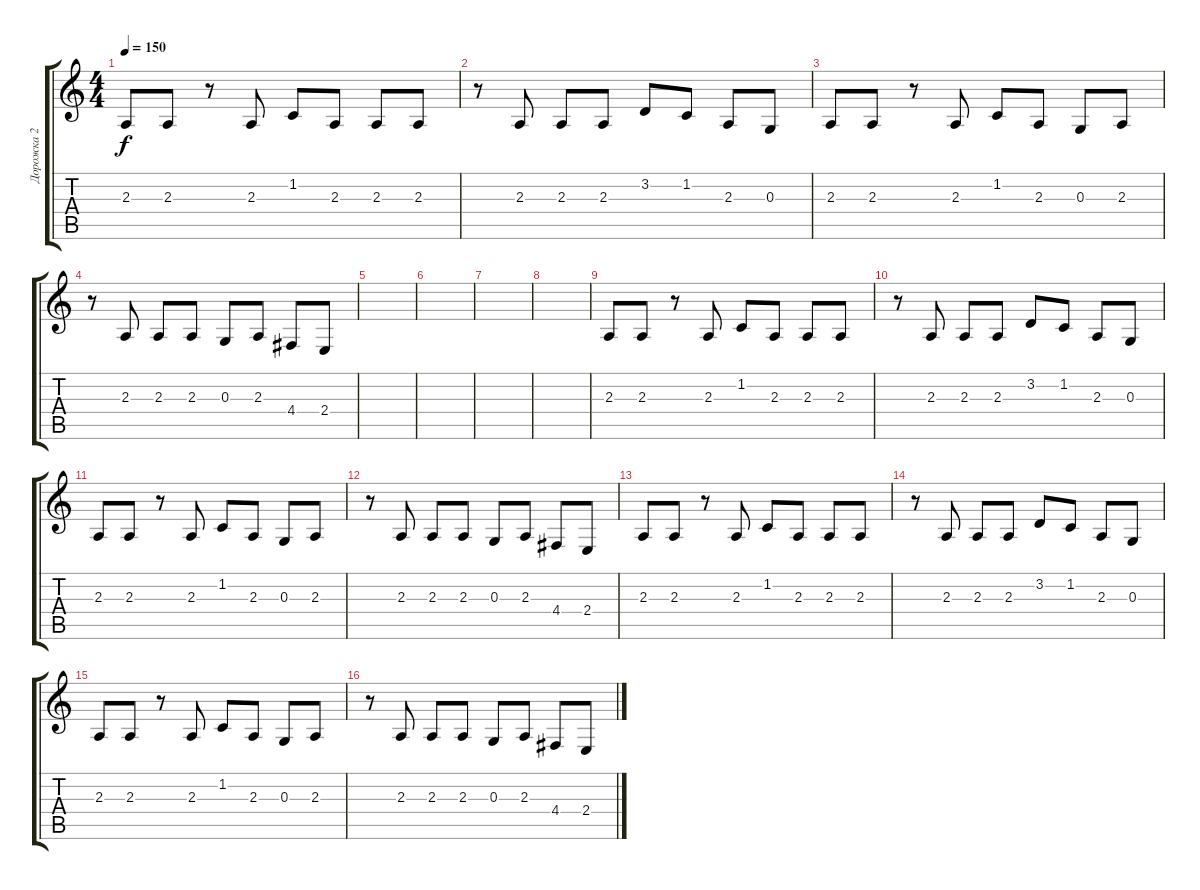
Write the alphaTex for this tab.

\track ("Дорожка 2" "Дорожка 2") {instrument sopranosax}
\staff {score tabs}
\tuning (E4 B3 G3 D3 A2 E2) {hide}
\ts (4 4)
\tempo 150
\clef g2
\ks c
2.3.8{dy f} 2.3.8 r.8 2.3.8 1.2.8 2.3.8 2.3.8 2.3.8 |
r.8 2.3.8 2.3.8 2.3.8 3.2.8 1.2.8 2.3.8 0.3.8 |
2.3.8 2.3.8 r.8 2.3.8 1.2.8 2.3.8 0.3.8 2.3.8 |
r.8 2.3.8 2.3.8 2.3.8 0.3.8 2.3.8 4.4.8 2.4.8 |
|
|
|
|
2.3.8 2.3.8 r.8 2.3.8 1.2.8 2.3.8 2.3.8 2.3.8 |
r.8 2.3.8 2.3.8 2.3.8 3.2.8 1.2.8 2.3.8 0.3.8 |
2.3.8 2.3.8 r.8 2.3.8 1.2.8 2.3.8 0.3.8 2.3.8 |
r.8 2.3.8 2.3.8 2.3.8 0.3.8 2.3.8 4.4.8 2.4.8 |
2.3.8 2.3.8 r.8 2.3.8 1.2.8 2.3.8 2.3.8 2.3.8 |
r.8 2.3.8 2.3.8 2.3.8 3.2.8 1.2.8 2.3.8 0.3.8 |
2.3.8 2.3.8 r.8 2.3.8 1.2.8 2.3.8 0.3.8 2.3.8 |
r.8 2.3.8 2.3.8 2.3.8 0.3.8 2.3.8 4.4.8 2.4.8
